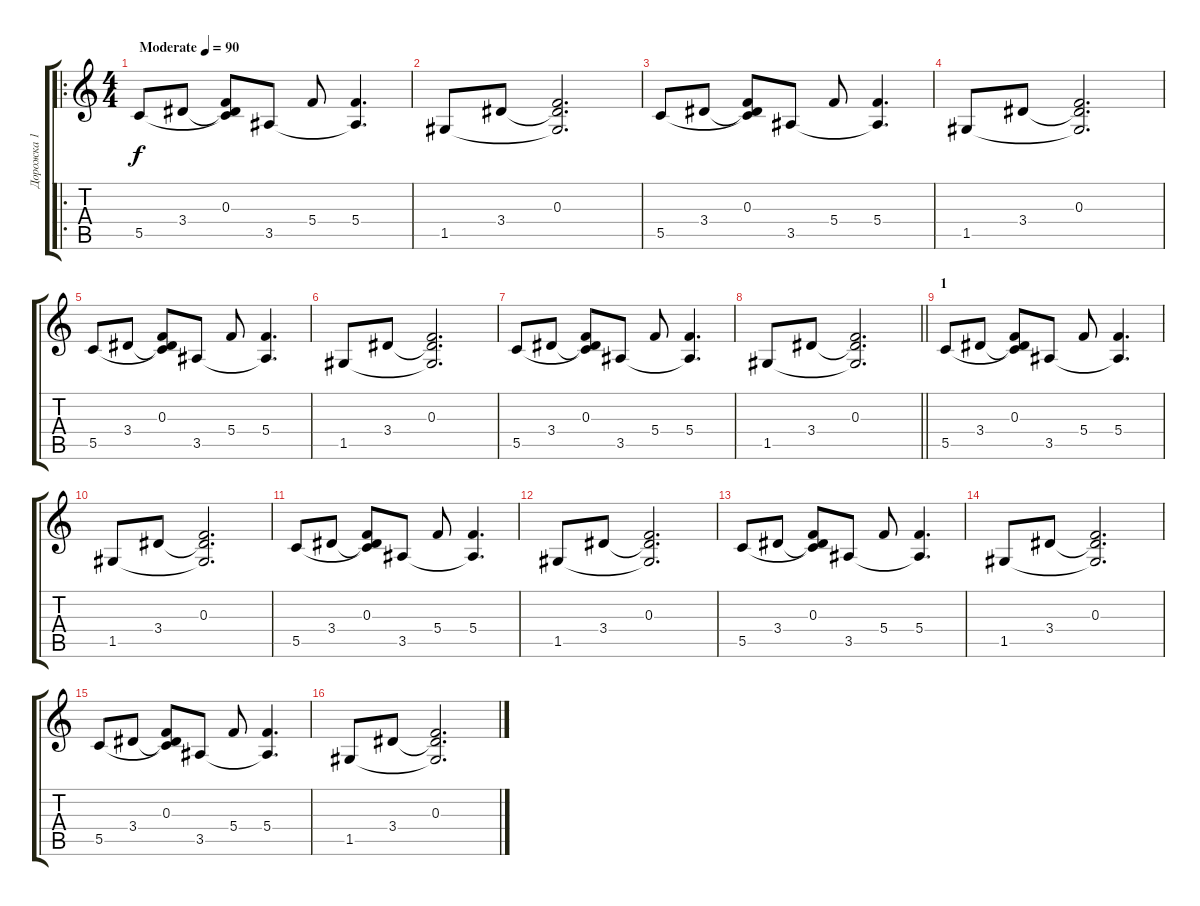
\track ("Дорожка 1" "Дорожка 1") {instrument acousticguitarsteel}
\staff {score tabs}
\tuning (D4 A3 F3 C3 G2 C2) {hide}
\ro
\ts (4 4)
\tempo (90 "Moderate")
\clef g2
\ks c
5.5.8{dy f instrument acousticguitarsteel} 3.4.8 (0.3 3.4{t} 5.5{t}).8 3.5.8 5.4.8 (5.4 3.5{t}).4{d} |
1.5.8 3.4.8 (0.3 3.4{t} 1.5{t}).2{d} |
5.5.8 3.4.8 (0.3 3.4{t} 5.5{t}).8 3.5.8 5.4.8 (5.4 3.5{t}).4{d} |
1.5.8 3.4.8 (0.3 3.4{t} 1.5{t}).2{d} |
5.5.8 3.4.8 (0.3 3.4{t} 5.5{t}).8 3.5.8 5.4.8 (5.4 3.5{t}).4{d} |
1.5.8 3.4.8 (0.3 3.4{t} 1.5{t}).2{d} |
5.5.8 3.4.8 (0.3 3.4{t} 5.5{t}).8 3.5.8 5.4.8 (5.4 3.5{t}).4{d} |
\barLineRight lightlight
1.5.8 3.4.8 (0.3 3.4{t} 1.5{t}).2{d} |
\section ("" "1")
5.5.8 3.4.8 (0.3 3.4{t} 5.5{t}).8 3.5.8 5.4.8 (5.4 3.5{t}).4{d} |
1.5.8 3.4.8 (0.3 3.4{t} 1.5{t}).2{d} |
5.5.8 3.4.8 (0.3 3.4{t} 5.5{t}).8 3.5.8 5.4.8 (5.4 3.5{t}).4{d} |
1.5.8 3.4.8 (0.3 3.4{t} 1.5{t}).2{d} |
5.5.8 3.4.8 (0.3 3.4{t} 5.5{t}).8 3.5.8 5.4.8 (5.4 3.5{t}).4{d} |
1.5.8 3.4.8 (0.3 3.4{t} 1.5{t}).2{d} |
5.5.8 3.4.8 (0.3 3.4{t} 5.5{t}).8 3.5.8 5.4.8 (5.4 3.5{t}).4{d} |
1.5.8 3.4.8 (0.3 3.4{t} 1.5{t}).2{d}
